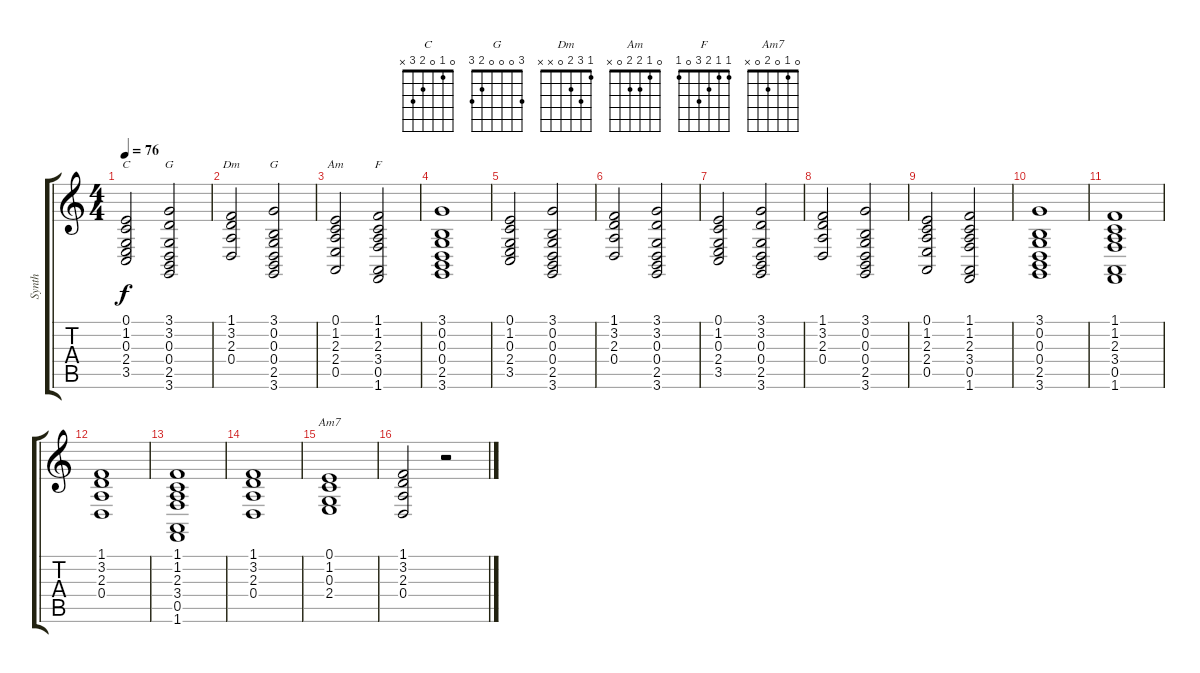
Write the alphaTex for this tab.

\track ("Synth" "Synth") {instrument fx7echoes}
\staff {score tabs}
\tuning (E4 B3 G3 D3 A2 E2) {hide}
\chord ("C" 0 1 0 2 3 x)
\chord ("G" 3 3 0 0 2 3)
\chord ("Dm" 1 3 2 0 x x)
\chord ("G" 3 0 0 0 2 3)
\chord ("Am" 0 1 2 2 0 x)
\chord ("F" 1 1 2 3 0 1)
\chord ("Am7" 0 1 0 2 0 x)
\ts (4 4)
\tempo 76
\clef g2
\ks c
(0.1 1.2 0.3 2.4 3.5).2{ch "C" dy f} (3.1 3.2 0.3 0.4 2.5 3.6).2{ch "G"} |
(1.1 3.2 2.3 0.4).2{ch "Dm"} (3.1 0.2 0.3 0.4 2.5 3.6).2{ch "G"} |
(0.1 1.2 2.3 2.4 0.5).2{ch "Am"} (1.1 1.2 2.3 3.4 0.5 1.6).2{ch "F"} |
(3.1 0.2 0.3 0.4 2.5 3.6).1 |
(0.1 1.2 0.3 2.4 3.5).2 (3.1 0.2 0.3 0.4 2.5 3.6).2 |
(1.1 3.2 2.3 0.4).2 (3.1 3.2 0.3 0.4 2.5 3.6).2 |
(0.1 1.2 0.3 2.4 3.5).2 (3.1 3.2 0.3 0.4 2.5 3.6).2 |
(1.1 3.2 2.3 0.4).2 (3.1 0.2 0.3 0.4 2.5 3.6).2 |
(0.1 1.2 2.3 2.4 0.5).2 (1.1 1.2 2.3 3.4 0.5 1.6).2 |
(3.1 0.2 0.3 0.4 2.5 3.6).1 |
(1.1 1.2 2.3 3.4 0.5 1.6).1 |
(1.1 3.2 2.3 0.4).1 |
(1.1 1.2 2.3 3.4 0.5 1.6).1 |
(1.1 3.2 2.3 0.4).1 |
(0.1 1.2 0.3 2.4).1{ch "Am7"} |
(1.1 3.2 2.3 0.4).2 r.2
